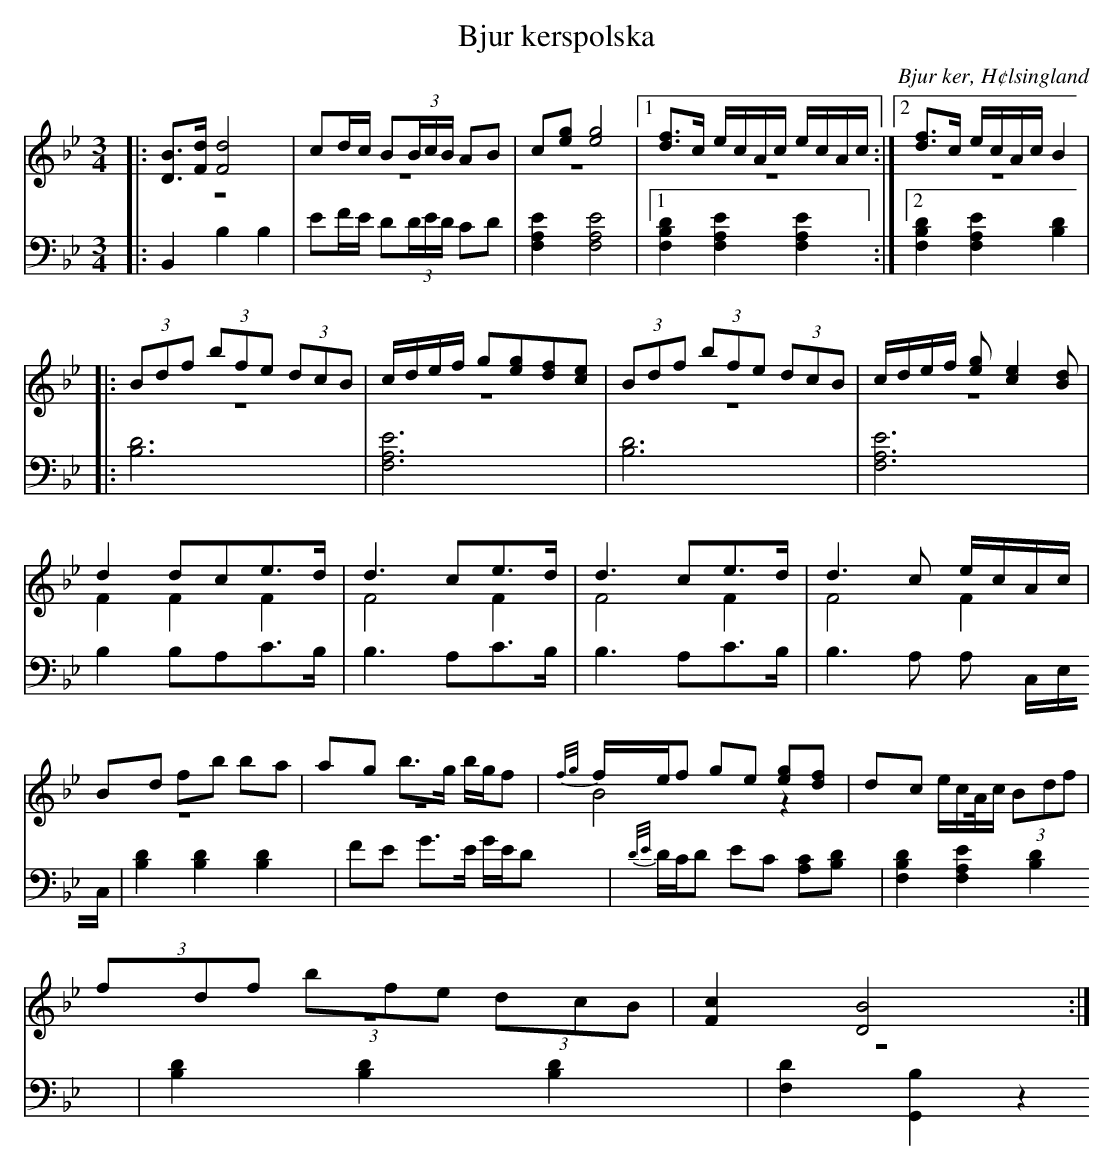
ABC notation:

X:1
T: Bjur kerspolska
O: Bjur ker, H¢lsingland
M: 3/4
L: 1/8
K: Bb
V:1
V:2 merge
V:3
V:3 merge
V:1
|:[DB]>[Fd] [F4d4]|cd/c/ B(3B/c/B/ AB|c[eg] [e4g4]  |1[df]>c e/c/A/c/ e/c/A/c/:|2[df]>c e/c/A/c/ B2|
|:(3Bdf  (3bfe (3dcB |c/d/e/f/ g[eg][df][ce]|(3Bdf  (3bfe (3dcB |c/d/e/f/ [eg][c2e2][Bd]|
d2 dce>d|d3 ce>d|d3 ce>d|d3 c e/c/A/c/ |
Bd fb ba|ag b>g b/g/f|{f/g/}f/e/f ge [eg][df]|dc e/c/A/c/ (3Bdf|
(3fdf (3bfe (3dcB|[F2c2] [D4B4]:|
V:2
|: z6| z6|z6|1z6:|2 z6|
|:z6|z6|z6|z6|
F2 F2 F2|F4 F2|F4 F2|F4 F2|
z6|z6|B4 z2|z6|
z6|z6:|
V:3 clef=bass
|: B,,2 B,2 B,2| EF/E/ D(3D/E/D/ CD|[F,2A,2E2] [F,4A,4E4]|1 [F,2B,2D2] [F,2A,2E2] [F,2A,2E2]:|2 [F,2B,2D2] [F,2A,2E2] [B,2D2]|
|:[B,6D6]| [F,6A,6E6]|[B,6D6]|[F,6A,6E6]|
B,2 B,A,C>B,|B,3 A,C>B,|B,3 A,C>B,|B,3  A,  A, /C,/E,/C,/|
[B,2D2] [B,2D2] [B,2D2] |FE G>E G/E/D|{D/E/}D/C/D EC [A,C][B,D] | [F,2B,2D2] [F,2A,2E2][B,2D2]|
[B,2D2] [B,2D2] [B,2D2]| [F,2D2] [G,,2B,2] z2:|
